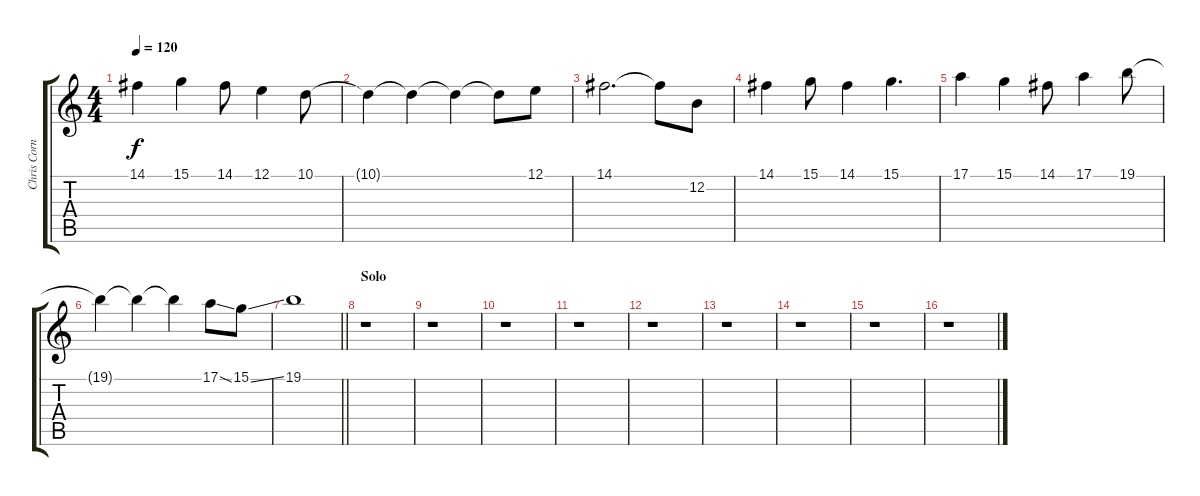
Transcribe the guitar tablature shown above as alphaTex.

\track ("Chris Cornell" "Chris Corn") {instrument cello}
\staff {score tabs}
\tuning (E4 B3 G3 D3 A2 E2) {hide}
\ts (4 4)
\tempo 120
\clef g2
\ks c
14.1.4{dy f} 15.1.4 14.1.8 12.1.4 10.1.8 |
10.1{t}.4 10.1{t}.4 10.1{t}.4 10.1{t}.8 12.1.8 |
14.1.2{d} 14.1{t}.8 12.2.8 |
14.1.4 15.1.8 14.1.4 15.1.4{d} |
17.1.4 15.1.4 14.1.8 17.1.4 19.1.8 |
19.1{t}.4 19.1{t}.4 19.1{t}.4 17.1{ss}.8 15.1{ss}.8 |
\barLineRight lightlight
19.1.1 |
\section ("" "Solo")
r.1 |
r.1 |
r.1 |
r.1 |
r.1 |
r.1 |
r.1 |
r.1 |
r.1
